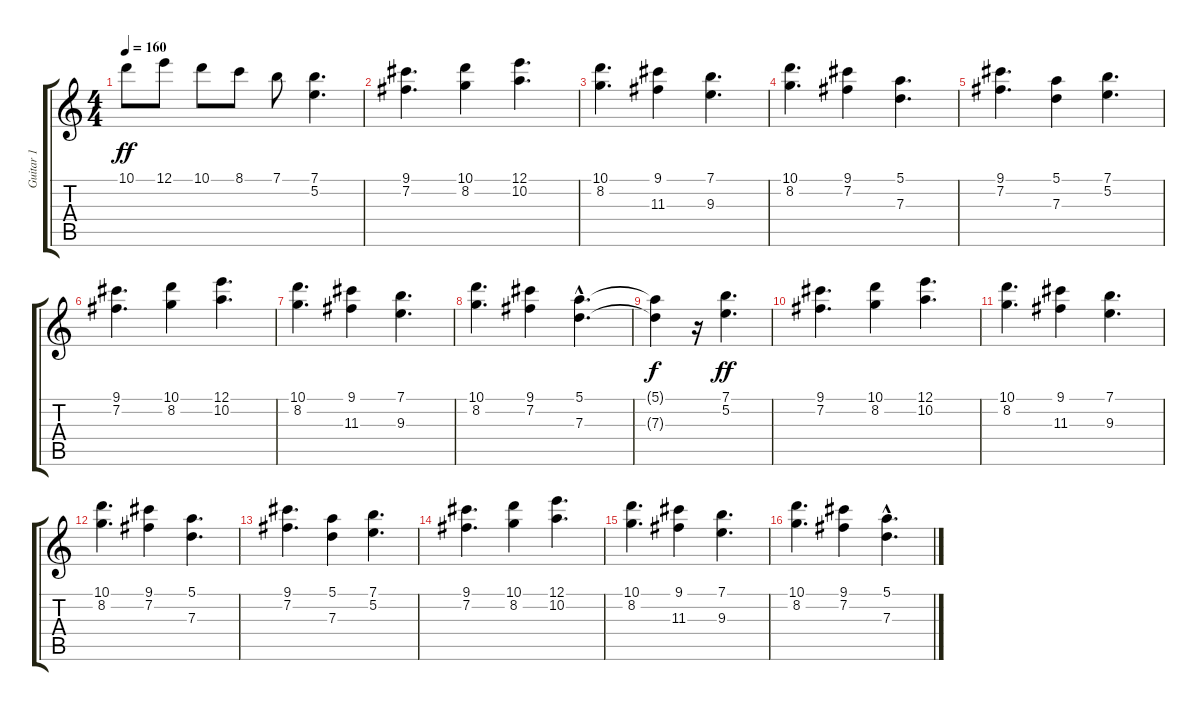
\track ("Guitar 1" "Guitar 1") {instrument distortionguitar}
\staff {score tabs}
\tuning (E4 B3 G3 D3 A2 E2) {hide}
\ts (4 4)
\tempo 160
\clef g2
\ks c
10.1.8{dy ff} 12.1.8 10.1.8 8.1.8 7.1.8 (7.1 5.2).4{d} |
(9.1 7.2).4{d} (10.1 8.2).4 (12.1 10.2).4{d} |
(10.1 8.2).4{d} (9.1 11.3).4 (7.1 9.3).4{d} |
(10.1 8.2).4{d} (9.1 7.2).4 (5.1 7.3).4{d} |
(9.1 7.2).4{d} (5.1 7.3).4 (7.1 5.2).4{d} |
(9.1 7.2).4{d} (10.1 8.2).4 (12.1 10.2).4{d} |
(10.1 8.2).4{d} (9.1 11.3).4 (7.1 9.3).4{d} |
(10.1 8.2).4{d} (9.1 7.2).4 (5.1{hac} 7.3{hac}).4{d} |
(5.1{t} 7.3{t}).4{dy f} r.16 (7.1 5.2).4{d dy ff} |
(9.1 7.2).4{d} (10.1 8.2).4 (12.1 10.2).4{d} |
(10.1 8.2).4{d} (9.1 11.3).4 (7.1 9.3).4{d} |
(10.1 8.2).4{d} (9.1 7.2).4 (5.1 7.3).4{d} |
(9.1 7.2).4{d} (5.1 7.3).4 (7.1 5.2).4{d} |
(9.1 7.2).4{d} (10.1 8.2).4 (12.1 10.2).4{d} |
(10.1 8.2).4{d} (9.1 11.3).4 (7.1 9.3).4{d} |
(10.1 8.2).4{d} (9.1 7.2).4 (5.1{hac} 7.3{hac}).4{d}
